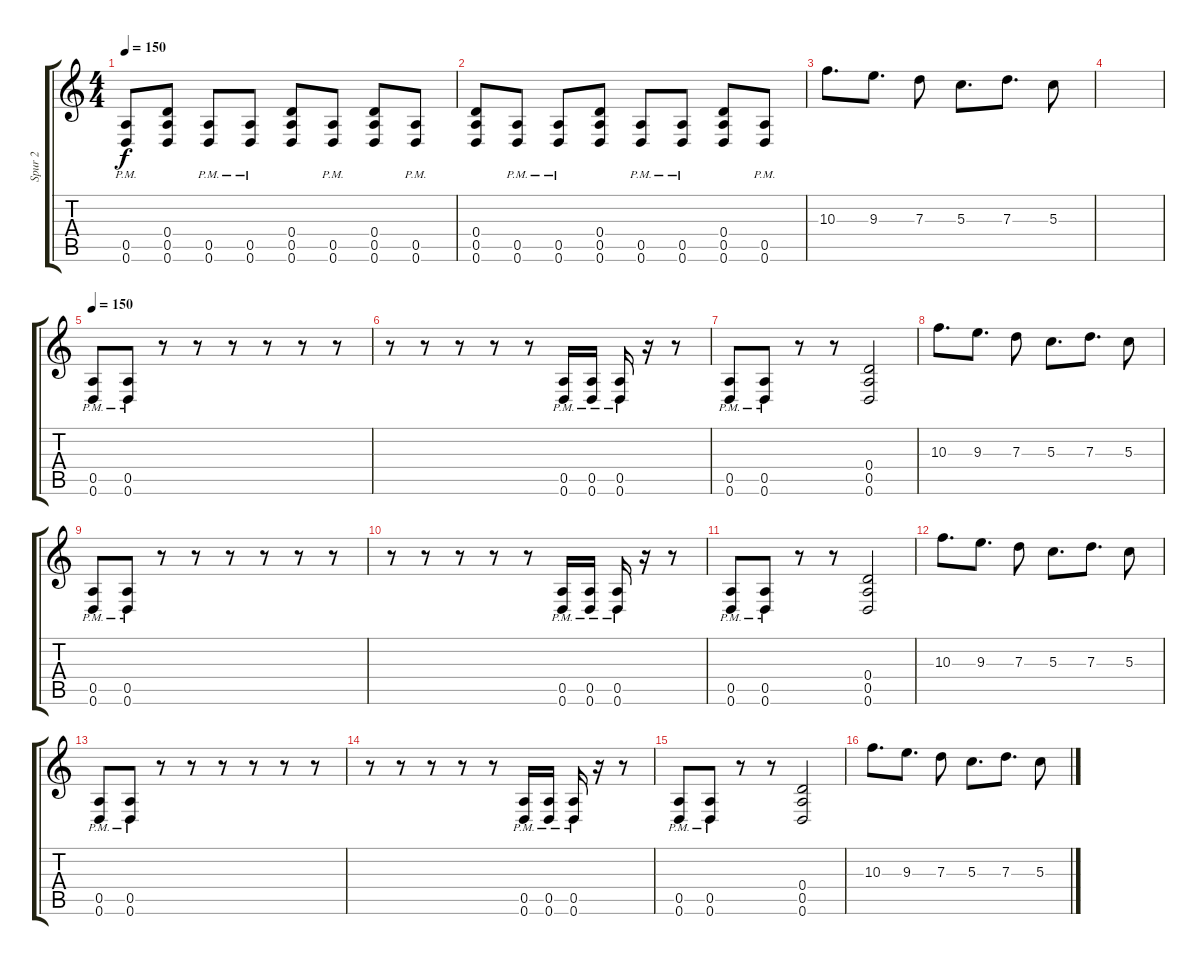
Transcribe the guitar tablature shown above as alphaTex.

\track ("Spur 2" "Spur 2") {instrument distortionguitar}
\staff {score tabs}
\tuning (E4 B3 G3 D3 A2 D2) {hide}
\ts (4 4)
\tempo 150
\clef g2
\ks c
(0.5{pm} 0.6{pm}).8{dy f} (0.4 0.5 0.6).8 (0.5{pm} 0.6{pm}).8 (0.5{pm} 0.6{pm}).8 (0.4 0.5 0.6).8 (0.5{pm} 0.6{pm}).8 (0.4 0.5 0.6).8 (0.5{pm} 0.6{pm}).8 |
(0.4 0.5 0.6).8 (0.5{pm} 0.6{pm}).8 (0.5{pm} 0.6{pm}).8 (0.4 0.5 0.6).8 (0.5{pm} 0.6{pm}).8 (0.5{pm} 0.6{pm}).8 (0.4 0.5 0.6).8 (0.5{pm} 0.6{pm}).8 |
10.3.8{d} 9.3.8{d} 7.3.8 5.3.8{d} 7.3.8{d} 5.3.8 |
|
\tempo 150
(0.5{pm} 0.6{pm}).8 (0.5{pm} 0.6{pm}).8 r.8 r.8 r.8 r.8 r.8 r.8 |
r.8 r.8 r.8 r.8 r.8 (0.5{pm} 0.6{pm}).16 (0.5{pm} 0.6{pm}).16 (0.5{pm} 0.6{pm}).16 r.16 r.8 |
(0.5{pm} 0.6{pm}).8 (0.5{pm} 0.6{pm}).8 r.8 r.8 (0.4 0.5 0.6).2 |
10.3.8{d} 9.3.8{d} 7.3.8 5.3.8{d} 7.3.8{d} 5.3.8 |
(0.5{pm} 0.6{pm}).8 (0.5{pm} 0.6{pm}).8 r.8 r.8 r.8 r.8 r.8 r.8 |
r.8 r.8 r.8 r.8 r.8 (0.5{pm} 0.6{pm}).16 (0.5{pm} 0.6{pm}).16 (0.5{pm} 0.6{pm}).16 r.16 r.8 |
(0.5{pm} 0.6{pm}).8 (0.5{pm} 0.6{pm}).8 r.8 r.8 (0.4 0.5 0.6).2 |
10.3.8{d} 9.3.8{d} 7.3.8 5.3.8{d} 7.3.8{d} 5.3.8 |
(0.5{pm} 0.6{pm}).8 (0.5{pm} 0.6{pm}).8 r.8 r.8 r.8 r.8 r.8 r.8 |
r.8 r.8 r.8 r.8 r.8 (0.5{pm} 0.6{pm}).16 (0.5{pm} 0.6{pm}).16 (0.5{pm} 0.6{pm}).16 r.16 r.8 |
(0.5{pm} 0.6{pm}).8 (0.5{pm} 0.6{pm}).8 r.8 r.8 (0.4 0.5 0.6).2 |
10.3.8{d} 9.3.8{d} 7.3.8 5.3.8{d} 7.3.8{d} 5.3.8
